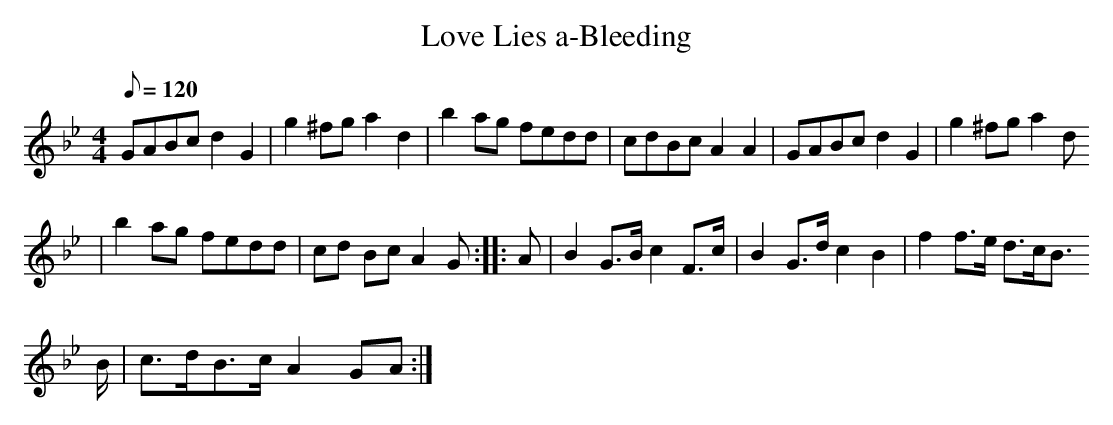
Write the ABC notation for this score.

X:1
T:Love Lies a-Bleeding
M:4/4
L:1/8
Q:120
K:Gm
GABc d2 G2| g2 ^fg a2 d2| b2 ag fedd|cdBc A2 A2| GABc d2 G2| g2 ^fg a2 d
2| b2 ag fedd| cd Bc A2 G:: A| B2 G>B c2 F>c| B2 G>d c2 B2 | f2 f>e d>cB
>B| c>dB>c A2 GA:|
